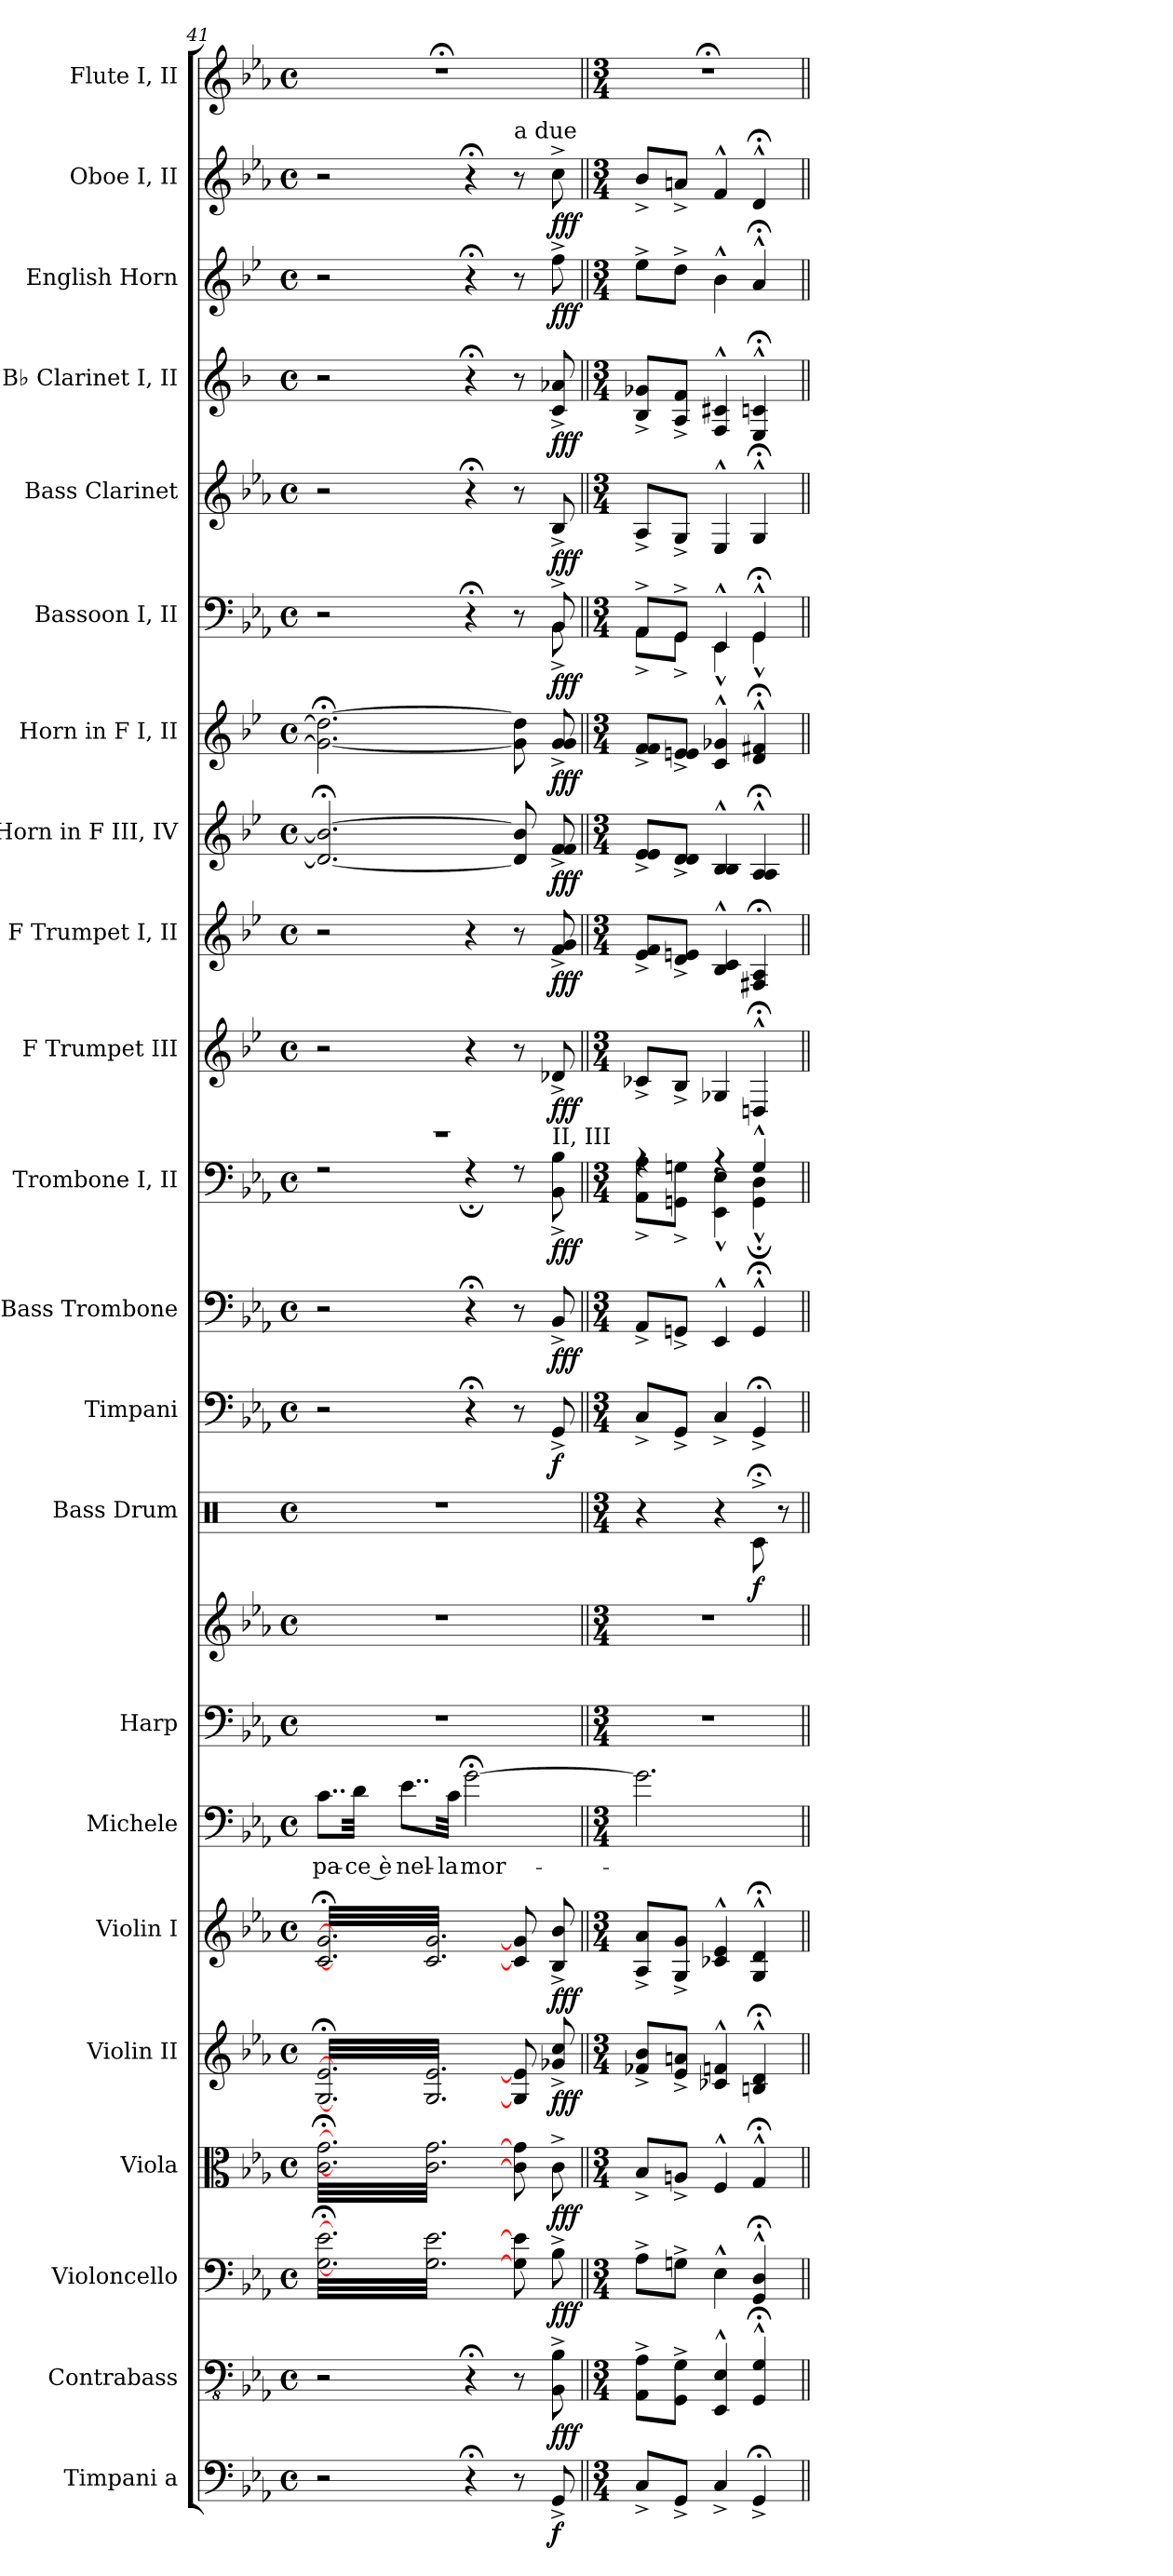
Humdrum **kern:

**kern	**dynam	**kern	**dynam	**kern	**dynam	**kern	**dynam	**kern	**dynam	**kern	**dynam	**kern	**text	**kern	**kern	**kern	**dynam	**kern	**dynam	**kern	**dynam	**kern	**dynam	**kern	**dynam	**kern	**dynam	**kern	**dynam	**kern	**dynam	**kern	**dynam	**kern	**dynam	**kern	**dynam	**kern	**dynam	**kern	**dynam	**kern
*part22	*part22	*part21	*part21	*part20	*part20	*part19	*part19	*part18	*part18	*part17	*part17	*part16	*part16	*part15	*part15	*part14	*part14	*part13	*part13	*part12	*part12	*part11	*part11	*part10	*part10	*part9	*part9	*part8	*part8	*part7	*part7	*part6	*part6	*part5	*part5	*part4	*part4	*part3	*part3	*part2	*part2	*part1
*staff23	*staff23	*staff22	*staff22	*staff21	*staff21	*staff20	*staff20	*staff19	*staff19	*staff18	*staff18	*staff17	*staff17	*staff16	*staff15	*staff14	*staff14	*staff13	*staff13	*staff12	*staff12	*staff11	*staff11	*staff10	*staff10	*staff9	*staff9	*staff8	*staff8	*staff7	*staff7	*staff6	*staff6	*staff5	*staff5	*staff4	*staff4	*staff3	*staff3	*staff2	*staff2	*staff1
*I"Timpani a	*	*I"Contrabass	*	*I"Violoncello	*	*I"Viola	*	*I"Violin II	*	*I"Violin I	*	*I"Michele	*	*I"Harp	*	*I"Bass Drum	*	*I"Timpani	*	*I"Bass Trombone	*	*I"Trombone I, II	*	*I"F Trumpet III	*	*I"F Trumpet I, II	*	*I"Horn in F III, IV	*	*I"Horn in F I, II	*	*I"Bassoon I, II	*	*I"Bass Clarinet	*	*I"B♭ Clarinet I, II	*	*I"English Horn	*	*I"Oboe I, II	*	*I"Flute I, II
*I'Timp. a	*	*I'Cb.	*	*I'Vc.	*	*I'Vla.	*	*I'Vln. II	*	*I'Vln. I	*	*I'M.	*	*I'Hrp.	*	*I'B. Dr.	*	*I'Timp.	*	*I'B. Tbn.	*	*I'Tbn. I, II	*	*I'F Tpt. III	*	*I'F Tpt. I, II	*	*	*	*	*	*I'Bsn. I, II	*	*I'B. Cl.	*	*I'B♭ Cl. I, II	*	*I'E. Hn.	*	*I'Ob. I, II	*	*I'Fl. I, II
*clefF4	*	*clefFv4	*	*clefF4	*	*clefC3	*	*clefG2	*	*clefG2	*	*clefF4	*	*clefF4	*clefG2	*clefX	*	*clefF4	*	*clefF4	*	*clefF4	*	*clefG2	*	*clefG2	*	*clefG2	*	*clefG2	*	*clefF4	*	*clefG2	*	*clefG2	*	*clefG2	*	*clefG2	*	*clefG2
*	*	*	*	*	*	*	*	*	*	*	*	*	*	*	*	*	*	*	*	*	*	*	*	*ITrd-3c-5	*	*ITrd-3c-5	*	*ITrd4c7	*	*ITrd4c7	*	*	*	*ITrd8c14	*	*ITrd1c2	*	*ITrd4c7	*	*	*	*
*k[b-e-a-]	*	*k[b-e-a-]	*	*k[b-e-a-]	*	*k[b-e-a-]	*	*k[b-e-a-]	*	*k[b-e-a-]	*	*k[b-e-a-]	*	*k[b-e-a-]	*k[b-e-a-]	*k[]	*	*k[b-e-a-]	*	*k[b-e-a-]	*	*k[b-e-a-]	*	*k[b-e-a-]	*	*k[b-e-a-]	*	*k[b-e-a-]	*	*k[b-e-a-]	*	*k[b-e-a-]	*	*k[b-e-a-]	*	*k[b-e-a-]	*	*k[b-e-a-]	*	*k[b-e-a-]	*	*k[b-e-a-]
*M4/4	*	*M4/4	*	*M4/4	*	*M4/4	*	*M4/4	*	*M4/4	*	*M4/4	*	*M4/4	*M4/4	*M4/4	*	*M4/4	*	*M4/4	*	*M4/4	*	*M4/4	*	*M4/4	*	*M4/4	*	*M4/4	*	*M4/4	*	*M4/4	*	*M4/4	*	*M4/4	*	*M4/4	*	*M4/4
*met(c)	*	*met(c)	*	*met(c)	*	*met(c)	*	*met(c)	*	*met(c)	*	*met(c)	*	*met(c)	*met(c)	*met(c)	*	*met(c)	*	*met(c)	*	*met(c)	*	*met(c)	*	*met(c)	*	*met(c)	*	*met(c)	*	*met(c)	*	*met(c)	*	*met(c)	*	*met(c)	*	*met(c)	*	*met(c)
=41	=41	=41	=41	=41	=41	=41	=41	=41	=41	=41	=41	=41	=41	=41	=41	=41	=41	=41	=41	=41	=41	=41	=41	=41	=41	=41	=41	=41	=41	=41	=41	=41	=41	=41	=41	=41	=41	=41	=41	=41	=41	=41
*	*	*	*	*	*	*	*	*	*	*	*	*	*	*	*	*	*	*	*	*	*	*^	*	*	*	*	*	*	*	*	*	*^	*	*	*	*	*	*	*	*	*	*
*	*	*	*	*tremolo	*	*	*	*	*	*	*	*	*	*	*	*	*	*	*	*	*	*	*	*	*	*	*	*	*	*	*	*	*	*	*	*	*	*	*	*	*	*	*	*
*	*	*	*	*	*	*tremolo	*	*	*	*	*	*	*	*	*	*	*	*	*	*	*	*	*	*	*	*	*	*	*	*	*	*	*	*	*	*	*	*	*	*	*	*	*	*
*	*	*	*	*	*	*	*	*tremolo	*	*	*	*	*	*	*	*	*	*	*	*	*	*	*	*	*	*	*	*	*	*	*	*	*	*	*	*	*	*	*	*	*	*	*	*
*	*	*	*	*	*	*	*	*	*	*tremolo	*	*	*	*	*	*	*	*	*	*	*	*	*	*	*	*	*	*	*	*	*	*	*	*	*	*	*	*	*	*	*	*	*	*
2r	.	2r	.	[32G\;< [32e-\;<LLL	.	[32c\;< [32g\;<LLL	.	[32G/;< [32e-/;<LLL	.	[32c/;< [32g/;<LLL	.	8..c\L	pa-	1r	1r	1r	.	2r	.	2r	.	1r	2rF	.	2r	.	2r	.	2.G/_;< 2.e-/_;<	.	2.c\_;< 2.g\_;<	.	2r	2ryy	.	2r	.	2r	.	2r	.	2r	.	1r;<
.	.	.	.	32G\;< 32e-\;<	.	32c\;< 32g\;<	.	32G/;< 32e-/;<	.	32c/;< 32g/;<	.	.	.	.	.	.	.	.	.	.	.	.	.	.	.	.	.	.	.	.	.	.	.	.	.	.	.	.	.	.	.	.	.	.
.	.	.	.	32G\;< 32e-\;<	.	32c\;< 32g\;<	.	32G/;< 32e-/;<	.	32c/;< 32g/;<	.	.	.	.	.	.	.	.	.	.	.	.	.	.	.	.	.	.	.	.	.	.	.	.	.	.	.	.	.	.	.	.	.	.
.	.	.	.	32G\;< 32e-\;<	.	32c\;< 32g\;<	.	32G/;< 32e-/;<	.	32c/;< 32g/;<	.	.	.	.	.	.	.	.	.	.	.	.	.	.	.	.	.	.	.	.	.	.	.	.	.	.	.	.	.	.	.	.	.	.
.	.	.	.	32G\;< 32e-\;<	.	32c\;< 32g\;<	.	32G/;< 32e-/;<	.	32c/;< 32g/;<	.	.	.	.	.	.	.	.	.	.	.	.	.	.	.	.	.	.	.	.	.	.	.	.	.	.	.	.	.	.	.	.	.	.
.	.	.	.	32G\;< 32e-\;<	.	32c\;< 32g\;<	.	32G/;< 32e-/;<	.	32c/;< 32g/;<	.	.	.	.	.	.	.	.	.	.	.	.	.	.	.	.	.	.	.	.	.	.	.	.	.	.	.	.	.	.	.	.	.	.
.	.	.	.	32G\;< 32e-\;<	.	32c\;< 32g\;<	.	32G/;< 32e-/;<	.	32c/;< 32g/;<	.	.	.	.	.	.	.	.	.	.	.	.	.	.	.	.	.	.	.	.	.	.	.	.	.	.	.	.	.	.	.	.	.	.
.	.	.	.	32G\;< 32e-\;<	.	32c\;< 32g\;<	.	32G/;< 32e-/;<	.	32c/;< 32g/;<	.	32d\Jkk	ce è	.	.	.	.	.	.	.	.	.	.	.	.	.	.	.	.	.	.	.	.	.	.	.	.	.	.	.	.	.	.	.
.	.	.	.	32G\;< 32e-\;<	.	32c\;< 32g\;<	.	32G/;< 32e-/;<	.	32c/;< 32g/;<	.	8..e-\L	nel-	.	.	.	.	.	.	.	.	.	.	.	.	.	.	.	.	.	.	.	.	.	.	.	.	.	.	.	.	.	.	.
.	.	.	.	32G\;< 32e-\;<	.	32c\;< 32g\;<	.	32G/;< 32e-/;<	.	32c/;< 32g/;<	.	.	.	.	.	.	.	.	.	.	.	.	.	.	.	.	.	.	.	.	.	.	.	.	.	.	.	.	.	.	.	.	.	.
.	.	.	.	32G\;< 32e-\;<	.	32c\;< 32g\;<	.	32G/;< 32e-/;<	.	32c/;< 32g/;<	.	.	.	.	.	.	.	.	.	.	.	.	.	.	.	.	.	.	.	.	.	.	.	.	.	.	.	.	.	.	.	.	.	.
.	.	.	.	32G\;< 32e-\;<	.	32c\;< 32g\;<	.	32G/;< 32e-/;<	.	32c/;< 32g/;<	.	.	.	.	.	.	.	.	.	.	.	.	.	.	.	.	.	.	.	.	.	.	.	.	.	.	.	.	.	.	.	.	.	.
.	.	.	.	32G\;< 32e-\;<	.	32c\;< 32g\;<	.	32G/;< 32e-/;<	.	32c/;< 32g/;<	.	.	.	.	.	.	.	.	.	.	.	.	.	.	.	.	.	.	.	.	.	.	.	.	.	.	.	.	.	.	.	.	.	.
.	.	.	.	32G\;< 32e-\;<	.	32c\;< 32g\;<	.	32G/;< 32e-/;<	.	32c/;< 32g/;<	.	.	.	.	.	.	.	.	.	.	.	.	.	.	.	.	.	.	.	.	.	.	.	.	.	.	.	.	.	.	.	.	.	.
.	.	.	.	32G\;< 32e-\;<	.	32c\;< 32g\;<	.	32G/;< 32e-/;<	.	32c/;< 32g/;<	.	.	.	.	.	.	.	.	.	.	.	.	.	.	.	.	.	.	.	.	.	.	.	.	.	.	.	.	.	.	.	.	.	.
.	.	.	.	32G\;< 32e-\;<	.	32c\;< 32g\;<	.	32G/;< 32e-/;<	.	32c/;< 32g/;<	.	32c\Jkk	-la	.	.	.	.	.	.	.	.	.	.	.	.	.	.	.	.	.	.	.	.	.	.	.	.	.	.	.	.	.	.	.
4r;<	.	4r;<	.	32G\;< 32e-\;<	.	32c\;< 32g\;<	.	32G/;< 32e-/;<	.	32c/;< 32g/;<	.	[2g;<\	mor-	.	.	.	.	4r;<	.	4r;<	.	.	4r;<F	.	4r	.	4r	.	.	.	.	.	4r;<	4ryy	.	4r;<	.	4r;<	.	4r;<	.	4r;<	.	.
.	.	.	.	32G\;< 32e-\;<	.	32c\;< 32g\;<	.	32G/;< 32e-/;<	.	32c/;< 32g/;<	.	.	.	.	.	.	.	.	.	.	.	.	.	.	.	.	.	.	.	.	.	.	.	.	.	.	.	.	.	.	.	.	.	.
.	.	.	.	32G\;< 32e-\;<	.	32c\;< 32g\;<	.	32G/;< 32e-/;<	.	32c/;< 32g/;<	.	.	.	.	.	.	.	.	.	.	.	.	.	.	.	.	.	.	.	.	.	.	.	.	.	.	.	.	.	.	.	.	.	.
.	.	.	.	32G\;< 32e-\;<	.	32c\;< 32g\;<	.	32G/;< 32e-/;<	.	32c/;< 32g/;<	.	.	.	.	.	.	.	.	.	.	.	.	.	.	.	.	.	.	.	.	.	.	.	.	.	.	.	.	.	.	.	.	.	.
.	.	.	.	32G\;< 32e-\;<	.	32c\;< 32g\;<	.	32G/;< 32e-/;<	.	32c/;< 32g/;<	.	.	.	.	.	.	.	.	.	.	.	.	.	.	.	.	.	.	.	.	.	.	.	.	.	.	.	.	.	.	.	.	.	.
.	.	.	.	32G\;< 32e-\;<	.	32c\;< 32g\;<	.	32G/;< 32e-/;<	.	32c/;< 32g/;<	.	.	.	.	.	.	.	.	.	.	.	.	.	.	.	.	.	.	.	.	.	.	.	.	.	.	.	.	.	.	.	.	.	.
.	.	.	.	32G\;< 32e-\;<	.	32c\;< 32g\;<	.	32G/;< 32e-/;<	.	32c/;< 32g/;<	.	.	.	.	.	.	.	.	.	.	.	.	.	.	.	.	.	.	.	.	.	.	.	.	.	.	.	.	.	.	.	.	.	.
.	.	.	.	32G\;< 32e-\;<JJJ	.	32c\;< 32g\;<JJJ	.	32G/;< 32e-/;<JJJ	.	32c/;< 32g/;<JJJ	.	.	.	.	.	.	.	.	.	.	.	.	.	.	.	.	.	.	.	.	.	.	.	.	.	.	.	.	.	.	.	.	.	.
*	*	*	*	*	*	*	*	*	*	*Xtremolo	*	*	*	*	*	*	*	*	*	*	*	*	*	*	*	*	*	*	*	*	*	*	*	*	*	*	*	*	*	*	*	*	*	*
*	*	*	*	*	*	*	*	*Xtremolo	*	*	*	*	*	*	*	*	*	*	*	*	*	*	*	*	*	*	*	*	*	*	*	*	*	*	*	*	*	*	*	*	*	*	*	*
*	*	*	*	*	*	*Xtremolo	*	*	*	*	*	*	*	*	*	*	*	*	*	*	*	*	*	*	*	*	*	*	*	*	*	*	*	*	*	*	*	*	*	*	*	*	*	*
*	*	*	*	*Xtremolo	*	*	*	*	*	*	*	*	*	*	*	*	*	*	*	*	*	*	*	*	*	*	*	*	*	*	*	*	*	*	*	*	*	*	*	*	*	*	*	*
!	!	!	!	!	!	!	!	!	!	!	!	!	!	!	!	!	!	!	!	!	!	!	!	!	!	!	!	!	!	!	!	!	!	!	!	!	!	!	!	!	!	!LO:TX:a:t=a due	!	!
8r	.	8r	.	8G\] 8e-\]	.	8c\] 8g\]	.	8G/] 8e-/]	.	8c/] 8g/]	.	.	.	.	.	.	.	8r	.	8r	.	.	8rF	.	8r	.	8r	.	8G/] 8e-/]	.	8c\] 8g\]	.	8r	8ryy	.	8r	.	8r	.	8r	.	8r	.	.
!	!	!	!	!	!	!	!	!	!	!	!	!	!	!	!	!	!	!	!	!	!	!	!LO:TX:a:t=II, III	!	!	!	!	!	!	!	!	!	!	!	!	!	!	!	!	!	!	!	!	!
!	!LO:DY:b	!	!LO:DY:b	!	!LO:DY:b	!	!LO:DY:b	!	!LO:DY:b	!	!LO:DY:b	!	!	!	!	!	!	!	!LO:DY:b	!	!LO:DY:b	!	!	!LO:DY:b	!	!LO:DY:b	!	!LO:DY:b	!	!LO:DY:b	!	!LO:DY:b	!	!	!LO:DY:b	!	!LO:DY:b	!	!LO:DY:b	!	!LO:DY:b	!	!LO:DY:b	!
8GG^/	f	8BBB-i\^ 8BB-i\^	fff	8B-^\	fff	8c^\	fff	8g-X/^ 8cc/^	fff	8B-/^ 8b-/^	fff	.	.	.	.	.	.	8GG^/	f	8BB-i^/	fff	.	8BB-i\^ 8B-i\^	fff	8g-X^/	fff	8b-/^ 8cc/^	fff	8B-/^ 8B-/^	fff	8c/^ 8c/^	fff	8BB-^/	8BB-^\	fff	8BB-^/	fff	8B-/^ 8g-X/^	fff	8b-i^\	fff	8cc^\	fff	.
!!LO:PB:g=z
=42||	=42||	=42||	=42||	=42||	=42||	=42||	=42||	=42||	=42||	=42||	=42||	=42||	=42||	=42||	=42||	=42||	=42||	=42||	=42||	=42||	=42||	=42||	=42||	=42||	=42||	=42||	=42||	=42||	=42||	=42||	=42||	=42||	=42||	=42||	=42||	=42||	=42||	=42||	=42||	=42||	=42||	=42||	=42||	=42||
*M3/4	*	*M3/4	*	*M3/4	*	*M3/4	*	*M3/4	*	*M3/4	*	*M3/4	*	*M3/4	*M3/4	*M3/4	*	*M3/4	*	*M3/4	*	*M3/4	*	*	*M3/4	*	*M3/4	*	*M3/4	*	*M3/4	*	*M3/4	*	*	*M3/4	*	*M3/4	*	*M3/4	*	*M3/4	*	*M3/4
8C^/L	.	8AAA-i\^ 8AA-i\^L	.	8A-^\L	.	8B-^/L	.	8f-X/^ 8b-/^L	.	8A-/^ 8a-/^L	.	2.g\]	.	2.r	2.r	4r	.	8C^/L	.	8AA-i^/L	.	4rA	8AA-i\^ 8A-i\^L	.	8f-X^/L	.	8a-/^ 8b-/^L	.	8A-/^ 8A-/^L	.	8B-/^ 8B-/^L	.	8AA-^/L	8AA-^\L	.	8AA-^/L	.	8A-/^ 8f-X/^L	.	8a-^\L	.	8b-^/L	.	2.r;<
8GG^/J	.	8GGG\^ 8GG\^J	.	8Gn^\J	.	8An^/J	.	8e-/^ 8an/^J	.	8G/^ 8g/^J	.	.	.	.	.	.	.	8GG^/J	.	8GGni^/J	.	.	8GGni\^ 8Gni\^J	.	8e-^/J	.	8g/^ 8an/^J	.	8G/^ 8G/^J	.	8A-/^ 8An/^J	.	8GG^/J	8GG^\J	.	8GG^/J	.	8G/^ 8e-/^J	.	8g^\J	.	8an^/J	.	.
4C^/	.	4EEE-/^^ 4EE-/^^	.	4E-^^\	.	4F^^/	.	4c-X/^^ 4fn/^^	.	4c-X/^^ 4e-/^^	.	.	.	.	.	4r	.	4C^/	.	4EE-^^/	.	4rA	4EE-\^^ 4E-\^^	.	4c-X/	.	4e-/^^ 4f/^^	.	4E-/^^ 4E-/^^	.	4F/^^ 4c-X/^^	.	4EE-^^/	4EE-^^\	.	4EE-^^/	.	4E-i/^^ 4Bn/^^	.	4e-^^\	.	4f^^/	.	.
!	!	!	!	!	!	!	!	!	!	!	!	!	!	!	!	!	!LO:DY:b	!	!	!	!	!	!	!	!	!	!	!	!	!	!	!	!	!	!	!	!	!	!	!	!	!	!	!
4GG;<^/	.	4GGG/;^^ 4GG/;^^	.	4GG/;<^^ 4D/;<^^	.	4G;<^^/	.	4Bn/;<^^ 4d/;<^^	.	4G/;<^^ 4d/;<^^	.	.	.	.	.	8Rc;<^\	f	4GG;<^/	.	4GG;<^^/	.	4G^^/	4GG\;<^^ 4D\;<^^	.	4Gn;<^^/	.	4Bn/;< 4d/;<	.	4D/;<^^ 4D/;<^^	.	4G/;<^^ 4Bn/;<^^	.	4GG;<^^/	4GG^^\	.	4GG;<^^/	.	4D/;<^^ 4B-X/;<^^	.	4d;<^^/	.	4d;<^^/	.	.
.	.	.	.	.	.	.	.	.	.	.	.	.	.	.	.	8r	.	.	.	.	.	.	.	.	.	.	.	.	.	.	.	.	.	.	.	.	.	.	.	.	.	.	.	.
*	*	*	*	*	*	*	*	*	*	*	*	*	*	*	*	*	*	*	*	*	*	*v	*v	*	*	*	*	*	*	*	*	*	*v	*v	*	*	*	*	*	*	*	*	*	*
=||	=||	=||	=||	=||	=||	=||	=||	=||	=||	=||	=||	=||	=||	=||	=||	=||	=||	=||	=||	=||	=||	=||	=||	=||	=||	=||	=||	=||	=||	=||	=||	=||	=||	=||	=||	=||	=||	=||	=||	=||	=||	=||
*-	*-	*-	*-	*-	*-	*-	*-	*-	*-	*-	*-	*-	*-	*-	*-	*-	*-	*-	*-	*-	*-	*-	*-	*-	*-	*-	*-	*-	*-	*-	*-	*-	*-	*-	*-	*-	*-	*-	*-	*-	*-	*-
